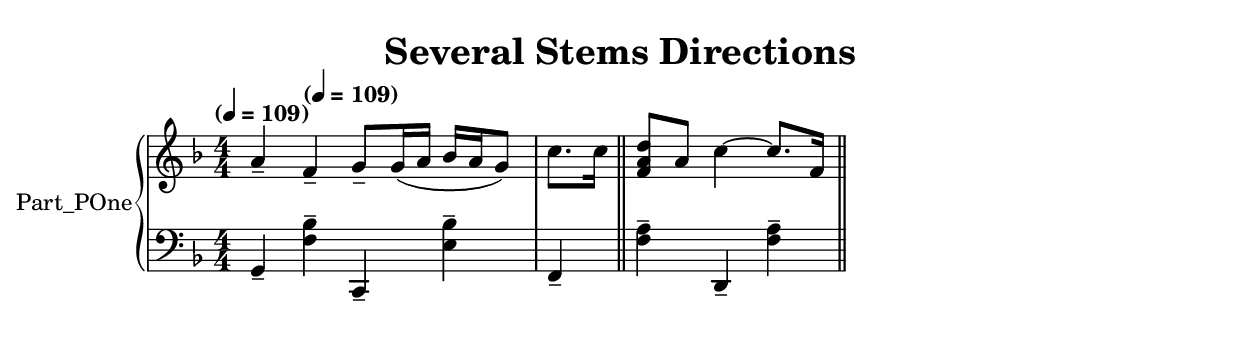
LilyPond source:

\version "2.24.4"

\header {
  workCreditTypeTitle = "Several Stems Directions"
  movementTitle       = "Several Stems Directions"
  encodingDate        = "2025-02-28"
  software            = "Dorico 5.1.81.2225"
  title               = "Several Stems Directions"
}

\paper {
  % horizontal-shift = 0.0\mm
  % indent = 0.0\mm
  % short-indent = 0.0\mm
  
  % markup-system-spacing-padding = 0.0\mm
  % between-system-space = 0.0\mm
  % page-top-space = 0.0\mm
  
  % page-count = -1
  % system-count = -1
  
  % oddHeaderMarkup = ""
  % evenHeaderMarkup = ""
  % oddFooterMarkup = ""
  % evenFooterMarkup = ""
}

\layout {
  \context { \Score
    autoBeaming = ##f % to display tuplets brackets
  }
  \context { \Voice
  }
}

Part_POne_Staff_One_Voice_One = \absolute {
  \language "nederlands"
  
  \clef "treble"
  \key f \major
  \numericTimeSignature \time 4/4
  \stemUp a'4 _- \tempo \markup {
    \concat {
      ( \smaller \general-align #Y #DOWN \note {4} #UP
      " = "
      109)
    
    } % concat
  }
  f' _- g'8 [
  _- g'16 ( a' ]
  bes' [
  a' g'8 ]
  ) \stemDown c''8. [
  c''16 ]
  \stemUp  < d'' a' f' > 8 [ a' ]
  \stemDown c''4 ~  \stemUp c''8. [
  f'16 ]
  \bar "||"
   | % 1
  \barNumberCheck #3
}

Part_POne_Staff_Two_Voice_Two = \absolute {
  \language "nederlands"
  
  \clef "bass"
  \key f \major
  \numericTimeSignature \time 4/4
  \tempo \markup {
    \concat {
      ( \smaller \general-align #Y #DOWN \note {4} #UP
      " = "
      109)
    
    } % concat
  }
  \stemUp g,4 _- \stemDown  < bes f >  ^- \stemUp c, _- \stemDown  < bes e >  ^- \stemUp f,4 _- \bar "||"
  \stemDown  < a f >  ^- \stemUp d, _- \stemDown  < a f >  ^-  | % 3
  \barNumberCheck #3
}

\book {

  \score {
    <<
      
      
      
      <<
      
        \new PianoStaff
        \with {
          instrumentName = "Part_POne"
        }
        
        <<
        
          \new Staff  = "Part_POne_Staff_One"
          \with {
          }
          <<
            \context Voice = "Part_POne_Staff_One_Voice_One" <<
              \Part_POne_Staff_One_Voice_One
            >>
          >>
          
          \new Staff  = "Part_POne_Staff_Two"
          \with {
          }
          <<
            \context Voice = "Part_POne_Staff_Two_Voice_Two" <<
              \Part_POne_Staff_Two_Voice_Two
            >>
          >>
        >>
      
      
      >>
    
    >>
    
    \layout {
      \context { \Score
        autoBeaming = ##f % to display tuplets brackets
      }
      \context { \Voice
      }
    }
    
    \midi {
      \tempo 16 = 360
    }
  }
  
}
